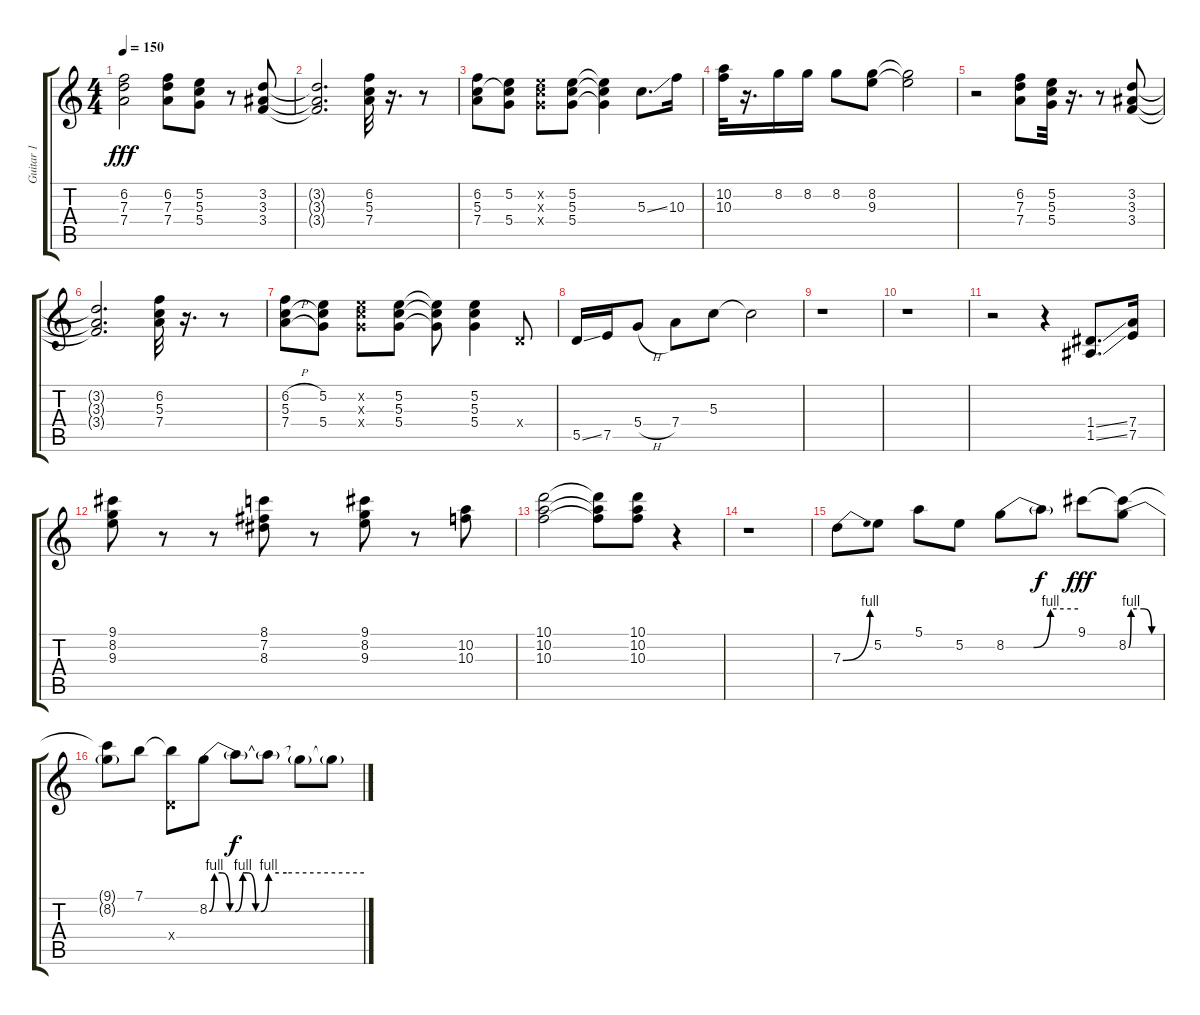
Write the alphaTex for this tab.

\track ("Guitar 1" "Guitar 1") {instrument electricguitarclean}
\staff {score tabs}
\tuning (E4 B3 G3 D3 A2 E2) {hide}
\ts (4 4)
\tempo 150
\clef g2
\ks c
(6.2 7.3 7.4).2{dy fff} (6.2 7.3 7.4).8 (5.2 5.3 5.4).8 r.8 (3.2 3.3 3.4).8 |
(3.2{t} 3.3{t} 3.4{t}).2{d} (6.2 5.3 7.4).32 r.16{d} r.8 |
(6.2 5.3 7.4).8 (5.2 5.3{t} 5.4).8 (5.2{x} 5.3{x} 5.4{x}).8 (5.2 5.3 5.4).8 (5.2{t} 5.3{t} 5.4{t}).4 5.3{ss}.8{d txt ""} 10.3.16 |
(10.2 10.3).32 r.16{d} 8.2.16 8.2.16 8.2.8 (8.2 9.3).8 (8.2{t} 9.3{t}).2 |
r.2 (6.2 7.3 7.4).8 (5.2 5.3 5.4).32 r.16{d} r.8 (3.2 3.3 3.4).8 |
(3.2{t} 3.3{t} 3.4{t}).2{d} (6.2 5.3 7.4).32 r.16{d} r.8 |
(6.2{h} 5.3 7.4{h}).8 (5.2 5.3{t} 5.4).8 (5.2{x} 5.3{x} 5.4{x}).8 (5.2 5.3 5.4).8 (5.2{t} 5.3{t} 5.4{t}).8 (5.2 5.3 5.4).4 0.4{x}.8 |
5.5{ss}.16 7.5.16 5.4{h}.8 7.4.8 5.3.8 5.3{t}.2 |
r.1 |
r.1 |
r.2 r.4 (1.4{ss} 1.5{ss}).8{d} (7.4 7.5).16 |
(9.1 8.2 9.3).8 r.8 r.8 (8.1 7.2 8.3).8 r.8 (9.1 8.2 9.3).8 r.8 (10.2 10.3).8 |
(10.1 10.2 10.3).2 (10.1{t} 10.2{t} 10.3{t}).8 (10.1 10.2 10.3).8 r.4 |
r.1 |
7.3{be (bend 0 0 60 4)}.8 5.2.8 5.1.8 5.2.8 8.2{be (custom 0 0 23 0 37 4 60 4)}.8 8.2{t}.8{dy f} 9.1.8{dy fff} (9.1{t} 8.2{be (custom 0 0 5 4 30 4 45 0 60 0)}).8 |
(9.1{t} 8.2{t}).8 7.1.8 (7.1{t} 0.4{x}).8 8.2{be (custom 0 0 2 4 5 4 8 0 10 0 13 4 15 4 18 0 20 0 23 4 27 4 30 4 60 4)}.8 8.2{t}.8{dy f} 8.2{t}.8 8.2{t}.8 8.2{t}.8
